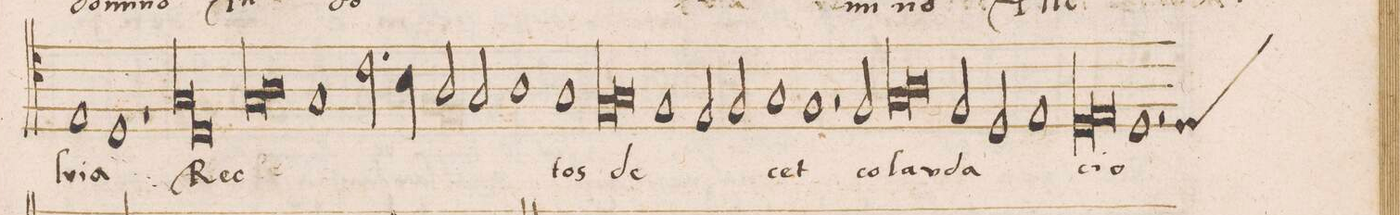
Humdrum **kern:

**kern	**text
*I"TENOR	*
*clefC4	*
*k[]	*
*met(c|)	*
*M2/1	*
1E	-lu-
1D	-ia
=23	=23
1r	.
*lig	*
1G	Rec-
=24	=24
1D	.
*Xlig	*
*lig	*
1G	.
=25	=25
1A	.
*Xlig	*
1G	.
=26	=26
2.c\	.
4B\	.
2A/	.
2G/	.
=27	=27
1A	.
1G	-tos
=28	=28
*lig	*
1F	de-
1G	.
*Xlig	*
=29	=29
1F	.
2E/	.
2F/	.
=30	=30
1G	.
1F	-cet
=31	=31
2r	.
2F/	co-
*lig	*
1G	-lau-
=32	=32
1A	.
*Xlig	*
2F/	-da-
2D/	.
=33	=33
1E	.
*lig	*
1D	-ci-
=34	=34
1E	.
*Xlig	*
1D	-o
=35	=35
*custos:D	*
2r	.
*-	*-
